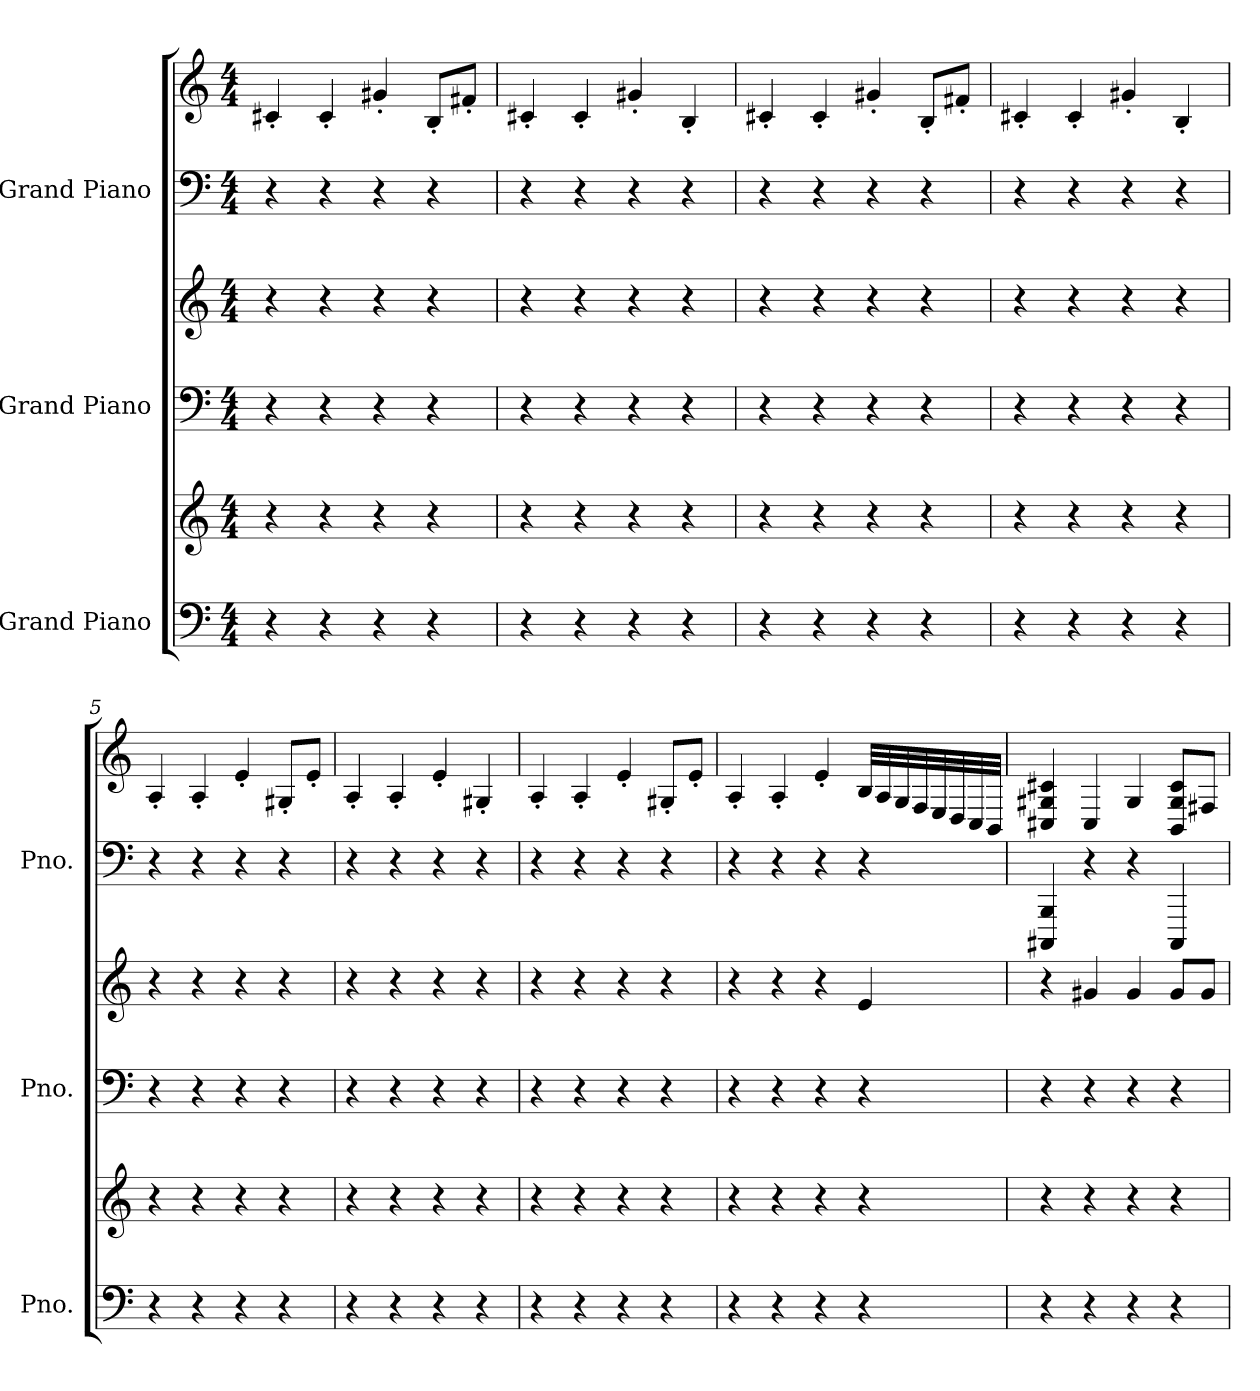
**kern	**kern	**kern	**kern	**kern	**kern
*part3	*part3	*part2	*part2	*part1	*part1
*staff6	*staff5	*staff4	*staff3	*staff2	*staff1
*I"Grand Piano	*	*I"Grand Piano	*	*I"Grand Piano	*
*I'Pno.	*	*I'Pno.	*	*I'Pno.	*
*stria5	*stria5	*stria5	*stria5	*stria5	*stria5
*clefF4	*clefG2	*clefF4	*clefG2	*clefF4	*clefG2
*k[]	*k[]	*k[]	*k[]	*k[]	*k[]
*M4/4	*M4/4	*M4/4	*M4/4	*M4/4	*M4/4
*MM140	*MM140	*MM140	*MM140	*MM140	*MM140
=1	=1	=1	=1	=1	=1
4r	4r	4r	4r	4r	4c#X'
4r	4r	4r	4r	4r	4c#'
4r	4r	4r	4r	4r	4g#X'
4r	4r	4r	4r	4r	8B'L
.	.	.	.	.	8f#X'J
=2	=2	=2	=2	=2	=2
4r	4r	4r	4r	4r	4c#X'
4r	4r	4r	4r	4r	4c#'
4r	4r	4r	4r	4r	4g#X'
4r	4r	4r	4r	4r	4B'
=3	=3	=3	=3	=3	=3
4r	4r	4r	4r	4r	4c#X'
4r	4r	4r	4r	4r	4c#'
4r	4r	4r	4r	4r	4g#X'
4r	4r	4r	4r	4r	8B'L
.	.	.	.	.	8f#X'J
=4	=4	=4	=4	=4	=4
4r	4r	4r	4r	4r	4c#X'
4r	4r	4r	4r	4r	4c#'
4r	4r	4r	4r	4r	4g#X'
4r	4r	4r	4r	4r	4B'
=5	=5	=5	=5	=5	=5
4r	4r	4r	4r	4r	4A'
4r	4r	4r	4r	4r	4A'
4r	4r	4r	4r	4r	4e'
4r	4r	4r	4r	4r	8G#X'L
.	.	.	.	.	8e'J
=6	=6	=6	=6	=6	=6
4r	4r	4r	4r	4r	4A'
4r	4r	4r	4r	4r	4A'
4r	4r	4r	4r	4r	4e'
4r	4r	4r	4r	4r	4G#X'
=7	=7	=7	=7	=7	=7
4r	4r	4r	4r	4r	4A'
4r	4r	4r	4r	4r	4A'
4r	4r	4r	4r	4r	4e'
4r	4r	4r	4r	4r	8G#X'L
.	.	.	.	.	8e'J
=8	=8	=8	=8	=8	=8
4r	4r	4r	4r	4r	4A'
4r	4r	4r	4r	4r	4A'
4r	4r	4r	4r	4r	4e'
4r	4r	4r	4e	4r	32BLLL
.	.	.	.	.	32A
.	.	.	.	.	32G
.	.	.	.	.	32F
.	.	.	.	.	32E
.	.	.	.	.	32D
.	.	.	.	.	32C
.	.	.	.	.	32BBJJJ
=9	=9	=9	=9	=9	=9
4r	4r	4r	4r	4CCC#X 4BBB	4C#X 4G#X 4c#X
4r	4r	4r	4g#X	4r	4C#
4r	4r	4r	4g#	4r	4G#
4r	4r	4r	8g#L	4CCC#	8BB 8c# 8G#L
.	.	.	8g#J	.	8F#XJ
=	=	=	=	=	=
*-	*-	*-	*-	*-	*-
